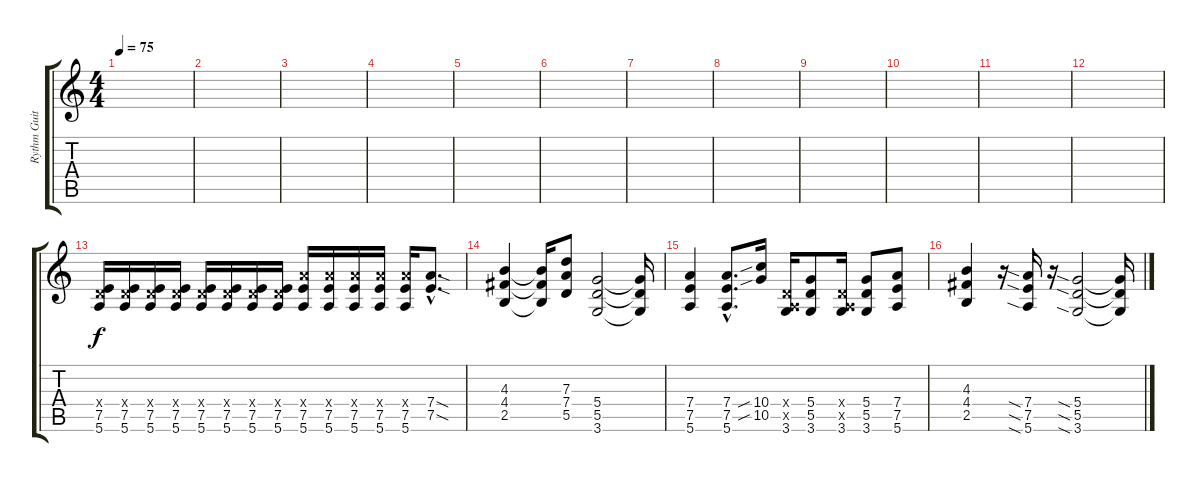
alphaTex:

\track ("Rythm Guitar II" "Rythm Guit") {instrument distortionguitar}
\staff {score tabs}
\tuning (E4 B3 G3 D3 A2 E2) {hide}
\ts (4 4)
\tempo 75
\clef g2
\ks c
|
|
|
|
|
|
|
|
|
|
|
|
(0.4{x} 7.5 5.6).16 (0.4{x} 7.5 5.6).16 (0.4{x} 7.5 5.6).16 (0.4{x} 7.5 5.6).16 (0.4{x} 7.5 5.6).16 (0.4{x} 7.5 5.6).16 (0.4{x} 7.5 5.6).16 (0.4{x} 7.5 5.6).16 (7.4{x} 7.5 5.6).16 (7.4{x} 7.5 5.6).16 (7.4{x} 7.5 5.6).16 (7.4{x} 7.5 5.6).16 (7.4{x} 7.5 5.6).16 (7.4{sod hac} 7.5{sod hac}).8{d} |
(4.3 4.4 2.5).4 (4.3{t} 4.4{t} 2.5{t}).16 (7.3 7.4 5.5).8 (5.4 5.5 3.6).2 (5.4{t} 5.5{t} 3.6{t}).16 |
(7.4 7.5 5.6).4 (7.4{hac} 7.5{hac} 5.6{hac}).8{d} (10.4{sib} 10.5{sib}).16 (0.4{x} 0.5{x} 3.6).16 (5.4 5.5 3.6).8 (0.4{x} 0.5{x} 3.6).16 (5.4 5.5 3.6).8 (7.4 7.5 5.6).8 |
(4.3 4.4 2.5).4 r.16 (7.4{sia} 7.5{sia} 5.6{sia}).16 r.16 (5.4{sia} 5.5{sia} 3.6{sia}).2 (5.4{t} 5.5{t} 3.6{t}).16
